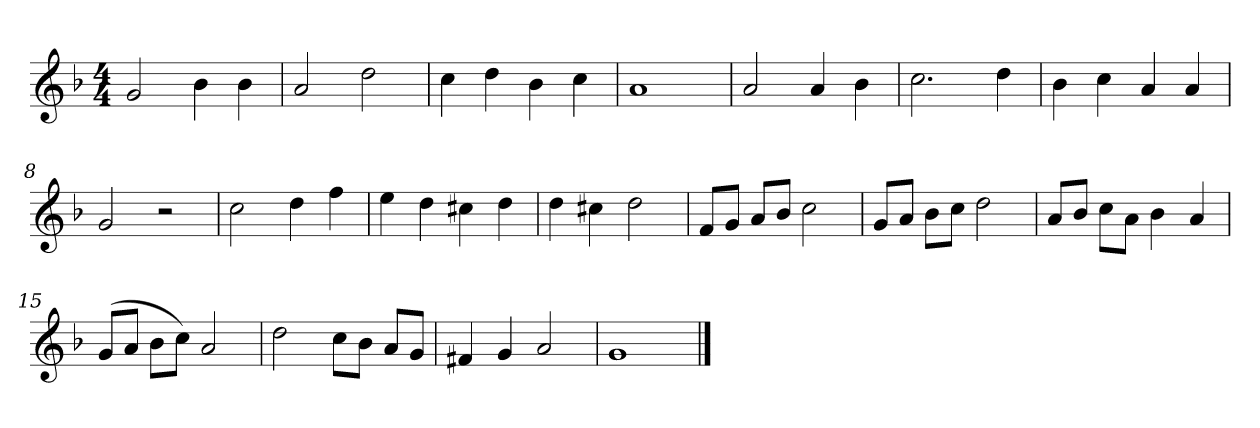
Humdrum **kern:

**kern
*part1
*staff1
*k[b-]
*M4/4
*MM120
=1
2g
4b-
4b-
=2
2a
2dd
=3
4cc
4dd
4b-
4cc
=4
1a
=5
2a
4a
4b-
=6
2.cc
4dd
=7
4b-
4cc
4a
4a
=8
2g
2r
=9
2cc
4dd
4ff
=10
4ee
4dd
4cc#X
4dd
=11
4dd
4cc#X
2dd
=12
8fL
8gJ
8aL
8b-J
2cc
=13
8gL
8aJ
8b-L
8ccJ
2dd
=14
8aL
8b-J
8ccL
8aJ
4b-
4a
=15
(8gL
8aJ
8b-L
8ccJ)
2a
=16
2dd
8ccL
8b-J
8aL
8gJ
=17
4f#X
4g
2a
=18
1g
==
*-
